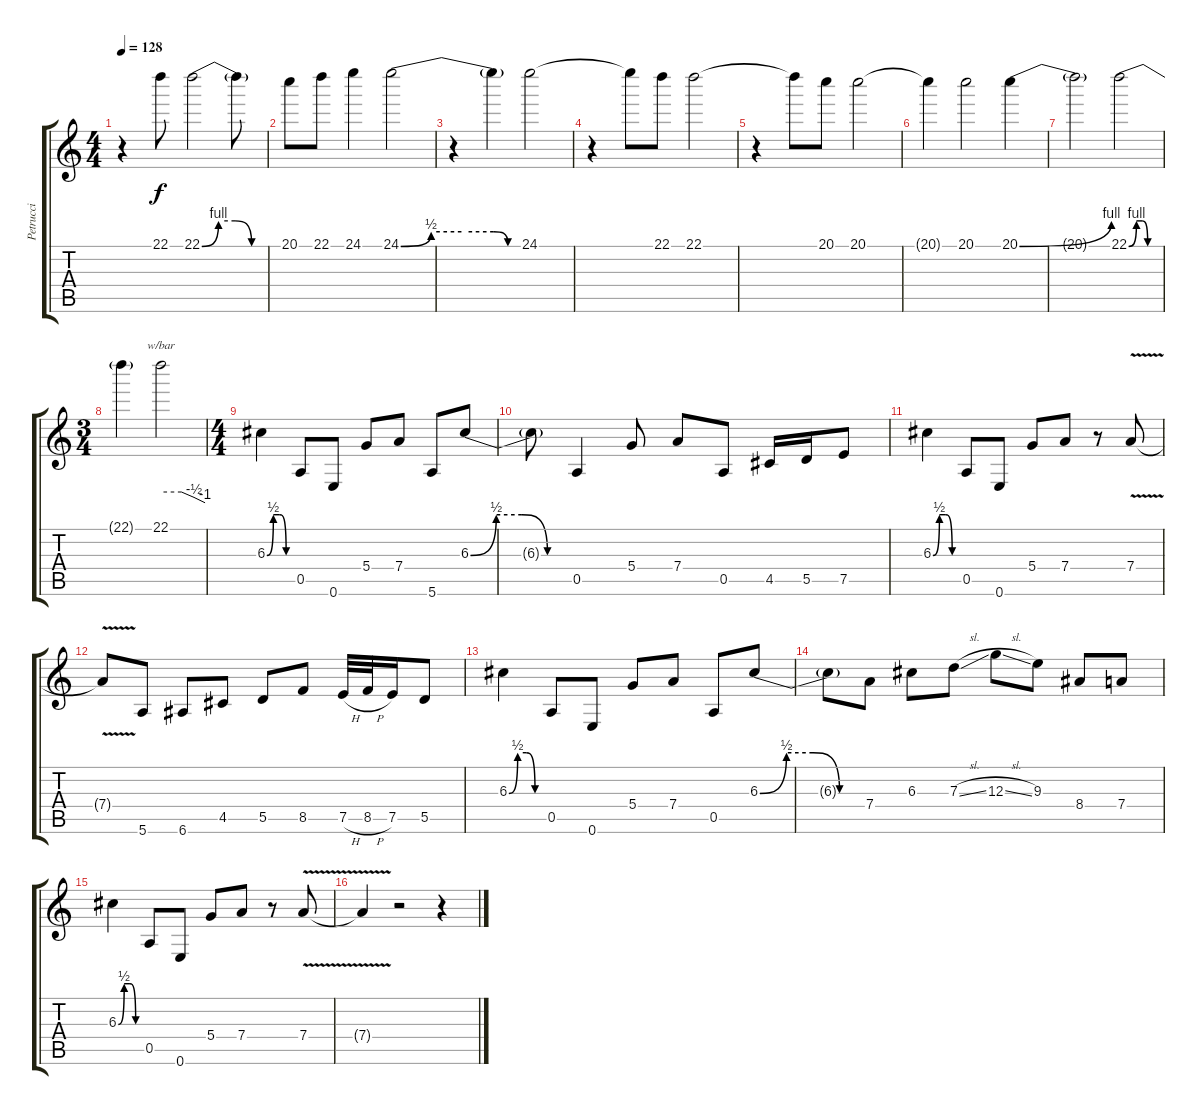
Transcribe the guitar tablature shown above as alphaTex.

\track ("Petrucci" "Petrucci") {instrument distortionguitar}
\staff {score tabs}
\tuning (E4 B3 G3 D3 A2 E2) {hide}
\ts (4 4)
\tempo 128
\clef g2
\ks c
r.4{dy f} 22.1.8 22.1{be (custom 0 0 15 4 30 4 45 0 60 0)}.2 22.1{t}.8 |
20.1.8 22.1.8 24.1.4 24.1{be (custom 0 0 15 2 30 2 46 2 53 0 60 0)}.2 |
r.4 24.1{t}.4 24.1.2 |
r.4 24.1{t}.8 22.1.8 22.1.2 |
r.4 22.1{t}.8 20.1.8 20.1.2 |
20.1{t}.4 20.1.2 20.1{be (bend 0 0 60 4)}.4 |
20.1{t}.2 22.1{be (custom 0 0 15 4 26 4 37 0 45 0 60 0)}.2 |
\ts (3 4)
22.1{t}.4 22.1.2{tbe (custom default 0 0 28 0 45 -2 60 -4)} |
\ts (4 4)
6.3{be (custom 0 0 15 2 30 2 45 0 60 0)}.4{volume 14} 0.5.8 0.6.8 5.4.8 7.4.8 5.6.8 6.3{be (custom 0 0 15 2 30 2 45 0 60 0)}.8 |
6.3{t}.8 0.5.4 5.4.8 7.4.8 0.5.8 4.5.16 5.5.16 7.5.8 |
6.3{be (custom 0 0 15 2 30 2 45 0 60 0)}.4 0.5.8 0.6.8 5.4.8 7.4.8 r.8 7.4{v}.8 |
7.4{t}.8 5.6.8 6.6.8 4.5.8 5.5.8 8.5.8 7.5{h}.32 8.5{h}.32 7.5.16 5.5.8 |
6.3{be (custom 0 0 15 2 30 2 45 0 60 0)}.4 0.5.8 0.6.8 5.4.8 7.4.8 0.5.8 6.3{be (custom 0 0 15 2 30 2 45 0 60 0)}.8 |
6.3{t}.8 7.4.8 6.3.8 7.3{sl}.8 12.3{sl}.8 9.3.8 8.4.8 7.4.8 |
6.3{be (custom 0 0 15 2 30 2 45 0 60 0)}.4 0.5.8 0.6.8 5.4.8 7.4.8 r.8 7.4{v}.8 |
7.4{t}.4 r.2 r.4
